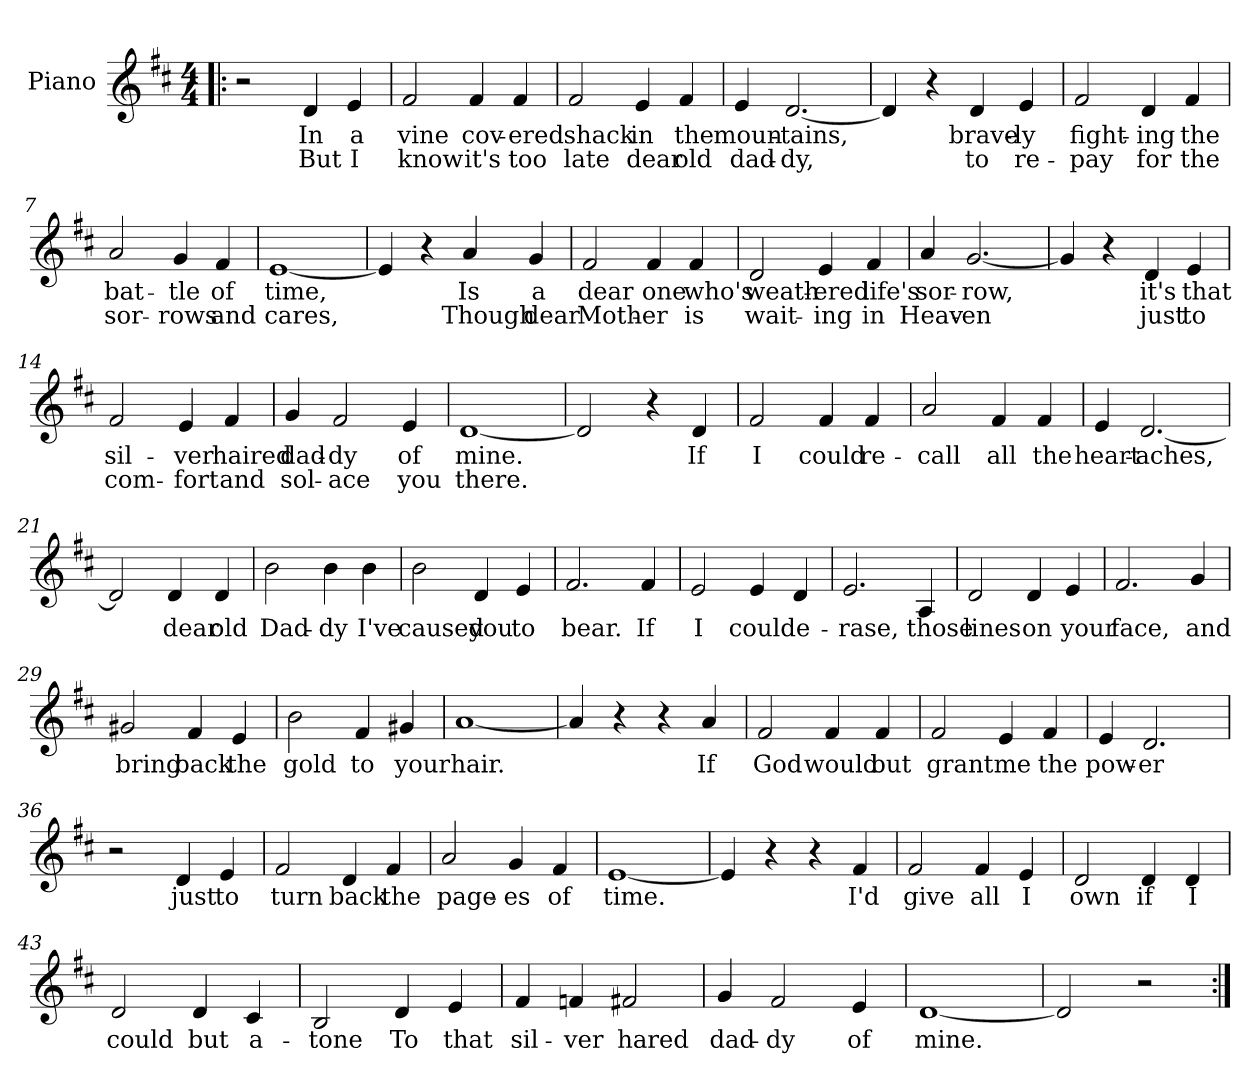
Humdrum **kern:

**kern	**text	**text
*part1	*part1	*part1
*staff1	*staff1	*staff1
*I"Piano	*	*
*I'Pno.	*	*
*clefG2	*	*
*k[f#c#]	*	*
*D:	*	*
*M4/4	*	*
=1!|:	=1!|:	=1!|:
2r	.	.
4d/	In	But
4e/	a	I
=2	=2	=2
2f#/	vine	know
4f#/	cov-	it's
4f#/	-ered	too
=3	=3	=3
2f#/	shack	late
4e/	in	dear
4f#/	the	old
=4	=4	=4
4e/	moun-	dad-
[2.d/	-tains,	-dy,
=5	=5	=5
4d/]	.	.
4r	.	.
4d/	brave-	to
4e/	-ly	re-
=6	=6	=6
2f#/	fight-	-pay
4d/	-ing	for
4f#/	the	the
!!LO:LB:g=z
=7	=7	=7
2a/	bat-	sor-
4g/	-tle	-rows
4f#/	of	and
=8	=8	=8
[1e	time,	cares,
=9	=9	=9
4e/]	.	.
4r	.	.
4a/	Is	Though
4g/	a	dear
=10	=10	=10
2f#/	dear	Moth-
4f#/	one	-er
4f#/	who's	is
=11	=11	=11
2d/	weath-	wait-
4e/	-ered	-ing
4f#/	life's	in
!!LO:LB:g=z
=12	=12	=12
4a/	sor-	Heav-
[2.g/	-row,	-en
=13	=13	=13
4g/]	.	.
4r	.	.
4d/	it's	just
4e/	that	to
=14	=14	=14
2f#/	sil-	com-
4e/	-ver	-fort
4f#/	haired	and
=15	=15	=15
4g/	dad-	sol-
2f#/	-dy	-ace
4e/	of	you
=16	=16	=16
[1d	mine.	there.
=17	=17	=17
2d/]	.	.
4r	.	.
4d/	If	.
!!LO:LB:g=z
=18	=18	=18
2f#/	I	.
4f#/	could	.
4f#/	re-	.
=19	=19	=19
2a/	-call	.
4f#/	all	.
4f#/	the	.
=20	=20	=20
4e/	heart-	.
[2.d/	-aches,	.
=21	=21	=21
2d/]	.	.
4d/	dear	.
4d/	old	.
=22	=22	=22
2b\	Dad-	.
4b\	-dy	.
4b\	I've	.
=23	=23	=23
2b\	caused	.
4d/	you	.
4e/	to	.
!!LO:LB:g=z
=24	=24	=24
2.f#/	bear.	.
4f#/	If	.
=25	=25	=25
2e/	I	.
4e/	could	.
4d/	e-	.
=26	=26	=26
2.e/	-rase,	.
4A/	those	.
=27	=27	=27
2d/	lines	.
4d/	on	.
4e/	your	.
=28	=28	=28
2.f#/	face,	.
4g/	and	.
=29	=29	=29
2g#X/	bring	.
4f#/	back	.
4e/	the	.
!!LO:LB:g=z
=30	=30	=30
2b\	gold	.
4f#/	to	.
4g#X/	your	.
=31	=31	=31
[1a	hair.	.
=32	=32	=32
4a/]	.	.
4r	.	.
4r	.	.
4a/	If	.
=33	=33	=33
2f#/	God	.
4f#/	would	.
4f#/	but	.
=34	=34	=34
2f#/	grant	.
4e/	me	.
4f#/	the	.
=35	=35	=35
4e/	pow-	.
2.d/	-er	.
!!LO:LB:g=z
=36	=36	=36
2r	.	.
4d/	just	.
4e/	to	.
=37	=37	=37
2f#/	turn	.
4d/	back	.
4f#/	the	.
=38	=38	=38
2a/	page-	.
4g/	-es	.
4f#/	of	.
=39	=39	=39
[1e	time.	.
=40	=40	=40
4e/]	.	.
4r	.	.
4r	.	.
4f#/	I'd	.
=41	=41	=41
2f#/	give	.
4f#/	all	.
4e/	I	.
!!LO:LB:g=z
=42	=42	=42
2d/	own	.
4d/	if	.
4d/	I	.
=43	=43	=43
2d/	could	.
4d/	but	.
4c#/	a-	.
=44	=44	=44
2B/	-tone	.
4d/	To	.
4e/	that	.
=45	=45	=45
4f#/	sil-	.
4fn/	-ver	.
2f#X/	hared	.
=46	=46	=46
4g/	dad-	.
2f#/	-dy	.
4e/	of	.
=47	=47	=47
[1d	mine.	.
=48	=48	=48
2d/]	.	.
2r	.	.
=:|!	=:|!	=:|!
*-	*-	*-
